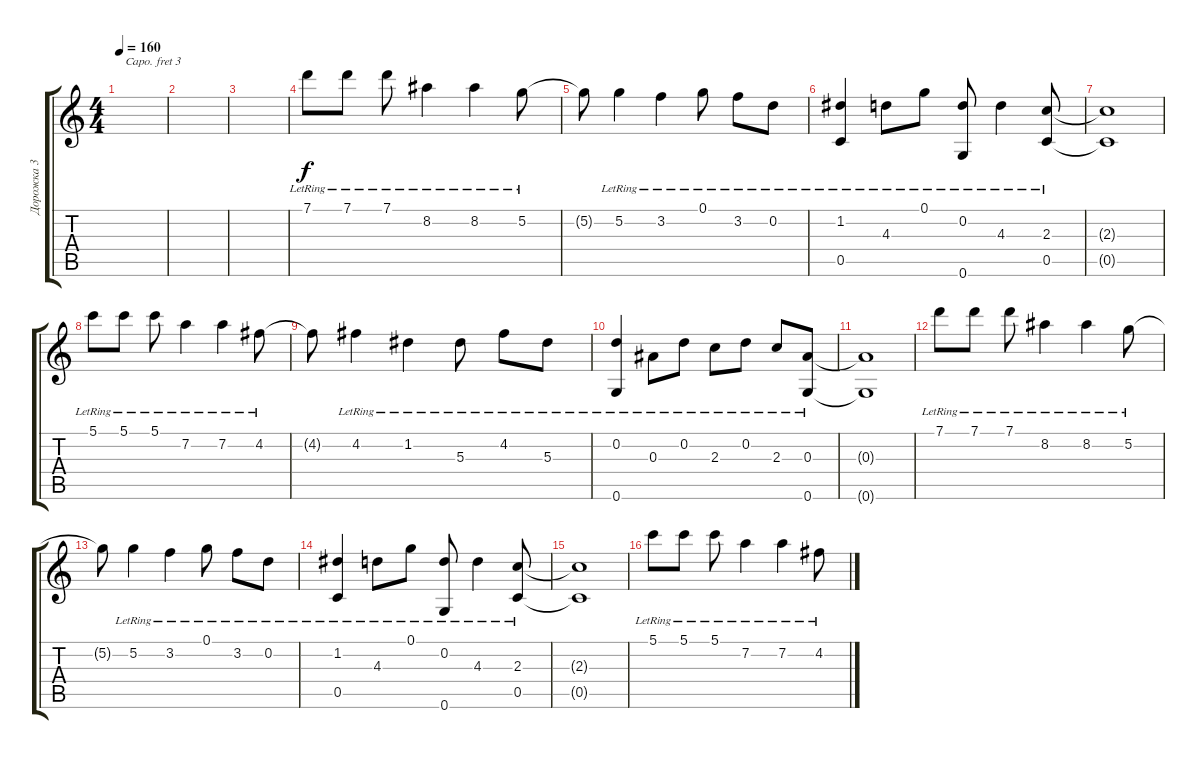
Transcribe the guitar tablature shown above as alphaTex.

\track ("Дорожка 3" "Дорожка 3") {instrument acousticguitarsteel}
\staff {score tabs}
\capo 3
\tuning (E4 B3 G3 D3 A2 E2) {hide}
\ts (4 4)
\tempo 160
\clef g2
\ks c
|
|
|
7.1{lr}.8 7.1{lr}.8 7.1{lr}.8 8.2{lr}.4 8.2{lr}.4 5.2{lr}.8 |
5.2{t}.8 5.2{lr}.4 3.2{lr}.4 0.1{lr}.8 3.2{lr}.8 0.2{lr}.8 |
(1.2{lr} 0.5{lr}).4 4.3{lr}.8 0.1{lr}.8 (0.2{lr} 0.6{lr}).8 4.3{lr}.4 (2.3{lr} 0.5{lr}).8 |
(2.3{t} 0.5{t}).1 |
5.1{lr}.8 5.1{lr}.8 5.1{lr}.8 7.2{lr}.4 7.2{lr}.4 4.2{lr}.8 |
4.2{t}.8 4.2{lr}.4 1.2{lr}.4 5.3{lr}.8 4.2{lr}.8 5.3{lr}.8 |
(0.2{lr} 0.6{lr}).4 0.3{lr}.8 0.2{lr}.8 2.3{lr}.8 0.2{lr}.8 2.3{lr}.8 (0.3{lr} 0.6{lr}).8 |
(0.3{t} 0.6{t}).1 |
7.1{lr}.8 7.1{lr}.8 7.1{lr}.8 8.2{lr}.4 8.2{lr}.4 5.2{lr}.8 |
5.2{t}.8 5.2{lr}.4 3.2{lr}.4 0.1{lr}.8 3.2{lr}.8 0.2{lr}.8 |
(1.2{lr} 0.5{lr}).4 4.3{lr}.8 0.1{lr}.8 (0.2{lr} 0.6{lr}).8 4.3{lr}.4 (2.3{lr} 0.5{lr}).8 |
(2.3{t} 0.5{t}).1 |
5.1{lr}.8 5.1{lr}.8 5.1{lr}.8 7.2{lr}.4 7.2{lr}.4 4.2{lr}.8
